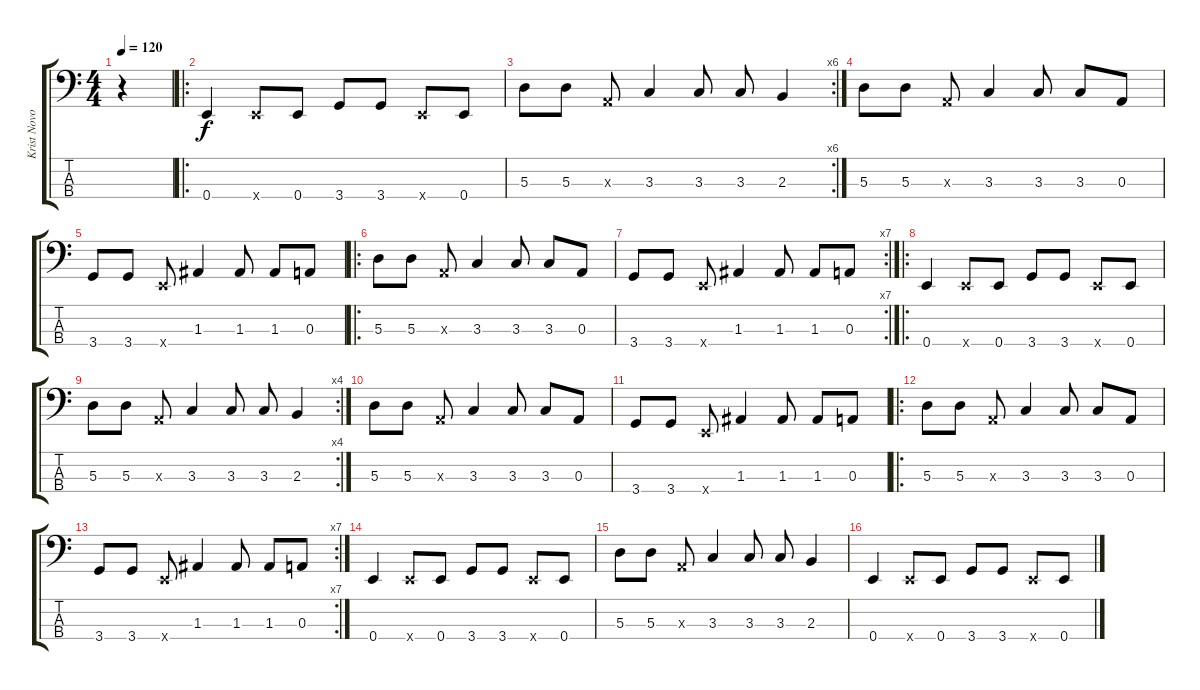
\track ("Krist Novoselic" "Krist Novo") {instrument electricbasspick}
\staff {score tabs}
\tuning (G2 D2 A1 E1) {hide}
\ts (4 4)
\tempo 120
\clef f4
\ks c
r.4{dy f instrument electricbasspick} |
\ro
0.4.4 0.4{x}.8 0.4.8 3.4.8 3.4.8 0.4{x}.8 0.4.8 |
\rc 6
5.3.8 5.3.8 0.3{x}.8 3.3.4 3.3.8 3.3.8 2.3.4 |
5.3.8 5.3.8 0.3{x}.8 3.3.4 3.3.8 3.3.8 0.3.8 |
3.4.8 3.4.8 0.4{x}.8 1.3.4 1.3.8 1.3.8 0.3.8 |
\ro
5.3.8 5.3.8 0.3{x}.8 3.3.4 3.3.8 3.3.8 0.3.8 |
\rc 7
3.4.8 3.4.8 0.4{x}.8 1.3.4 1.3.8 1.3.8 0.3.8 |
\ro
0.4.4 0.4{x}.8 0.4.8 3.4.8 3.4.8 0.4{x}.8 0.4.8 |
\rc 4
5.3.8 5.3.8 0.3{x}.8 3.3.4 3.3.8 3.3.8 2.3.4 |
5.3.8 5.3.8 0.3{x}.8 3.3.4 3.3.8 3.3.8 0.3.8 |
3.4.8 3.4.8 0.4{x}.8 1.3.4 1.3.8 1.3.8 0.3.8 |
\ro
5.3.8 5.3.8 0.3{x}.8 3.3.4 3.3.8 3.3.8 0.3.8 |
\rc 7
3.4.8 3.4.8 0.4{x}.8 1.3.4 1.3.8 1.3.8 0.3.8 |
0.4.4 0.4{x}.8 0.4.8 3.4.8 3.4.8 0.4{x}.8 0.4.8 |
5.3.8 5.3.8 0.3{x}.8 3.3.4 3.3.8 3.3.8 2.3.4 |
0.4.4 0.4{x}.8 0.4.8 3.4.8 3.4.8 0.4{x}.8 0.4.8
